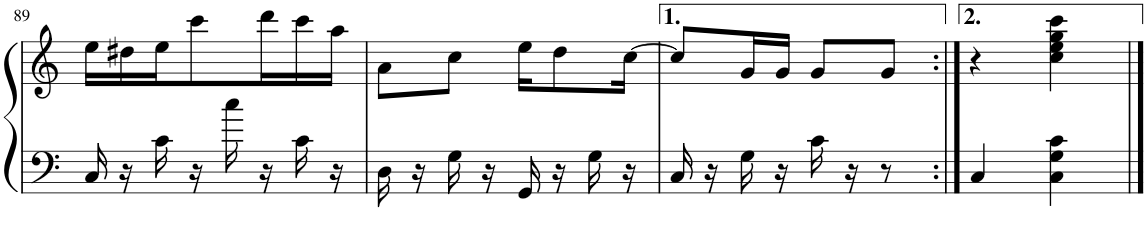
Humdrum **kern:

**kern	**kern
*part1	*part1
*staff2	*staff1
*I"鋼琴	*
!!LO:PB:g=z
*clefF4	*clefG2
*k[]	*k[]
*M2/4	*M2/4
=89	=89
16C/	16ee\LL
16r	16dd#X\
16c\	16ee\J
16r	8ccc\
16cc\	.
16r	16ddd\L
16c\	16ccc\
16r	16aa\JJ
=90	=90
16D\	8a\L
16r	.
16G\	8cc\J
16r	.
16GG/	16ee\KL
16r	8dd\
16G\	.
16r	[16cc\Jk
=91	=91
16C/	8cc/L]
16r	.
16G\	16g/L
16r	16g/JJ
16c\	8g/L
16r	.
8r	8g/J
=92:|!	=92:|!
4C/	4r
4C\ 4G\ 4c\	4cc\ 4ee\ 4gg\ 4ccc\
==	==
*-	*-
